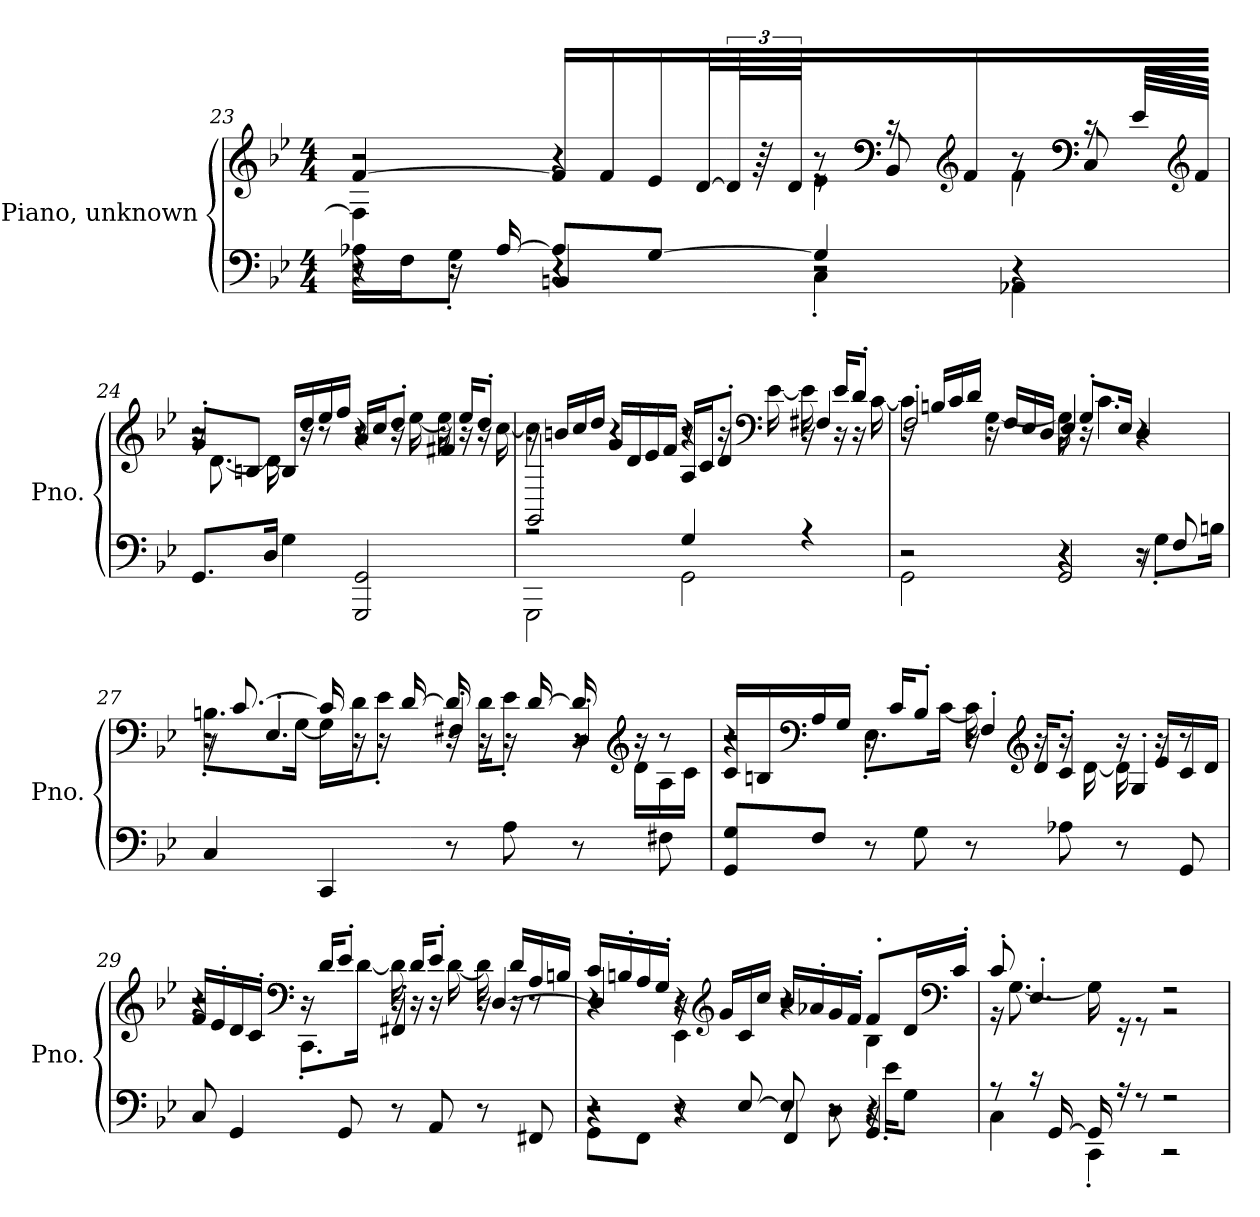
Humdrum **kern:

**kern	**kern
*part1	*part1
*staff2	*staff1
*I"Piano, unknown	*
*I'Pno.	*
!!LO:LB:g=z
*clefF4	*clefG2
*k[b-e-]	*k[b-e-]
*M4/4	*M4/4
=23	=23
*^	*^
*	*^	*	*^
8r	16A-X\LL	4r	[4f/	4F\]	2r
.	16F\J	.	.	.	.
16r	8G'\J	.	.	.	.
[16A-/	.	.	.	.	.
8A-/L]	4r	4BBn/	16f/LL]	4r	.
.	.	.	16f/	.	.
[8G/J	.	.	16e-/	.	.
.	.	.	[32d/L	.	.
.	.	.	96d/JJJk]	.	.
.	.	.	96r	.	.
.	.	.	96d/	.	.
4G/]	4C'\	2r	8r	4e-\	8r
*	*	*	*clefF4	*	*
.	.	.	16r	.	8BB-/
*	*	*	*clefG2	*	*
.	.	.	16f/	.	.
4r	4AA-X\	.	8r	4f\	8r
*	*	*	*clefF4	*	*
.	.	.	16r	.	8C/
.	.	.	32e-/LLL	.	.
*	*	*	*clefG2	*	*
.	.	.	32f/JJJ	.	.
*v	*v	*v	*	*	*
!!LO:LB:g=z	!!	!!
=24	=24	=24	=24
8.GG/L	8g'/L	16r	2r
.	.	[8.d\	.
.	[8Bn/J	.	.
16D/Jk	.	.	.
4G\	16B/LL]	16d\]	.
.	16dd/	16r	.
.	16ee-/	8r	.
.	16ff/JJ	.	.
2GGG/ 2GG/	16a/LL	8r	4r
.	16cc/J	.	.
.	8dd'/J	16r	.
.	.	[16ee-\	.
.	16r	16ee-\]	4f#X/
.	16ee-/KL	16r	.
.	8dd'/J	16r	.
.	.	[16cc\	.
=25	=25	=25	=25
*^	*	*	*
2r	2GGG\	16r	4cc\]	2GG/
.	.	16bn/LL	.	.
.	.	16cc/	.	.
.	.	16dd/JJ	.	.
.	.	16g/LL	4r	.
.	.	16d/	.	.
.	.	16e-/	.	.
.	.	16f/JJ	.	.
4G/	2GG\	16A/LL	8r	4r
.	.	16c/J	.	.
.	.	8d'/J	16r	.
*	*	*clefF4	*	*
.	.	.	[16e-\	.
4r	.	16r	16e-\]	4F#X/
.	.	16e-/KL	16r	.
.	.	8d'/J	16r	.
.	.	.	[16c\	.
!!LO:PB:g=z	!!	!!
=26	=26	=26	=26	=26
*	*^	*	*	*
2r	2GG\	2r	16r	4c\]	2F'/
.	.	.	16Bn/LL	.	.
.	.	.	16c/	.	.
.	.	.	16d/JJ	.	.
.	.	.	16r	[4G\	.
.	.	.	16F/LL	.	.
.	.	.	16E-/	.	.
.	.	.	16D/JJ	.	.
4r	4r	2GG/	16r	16G\]	4E-/
.	.	.	8G'/L	16r	.
.	.	.	.	4.c\	.
.	.	.	16E-/Jk	.	.
8r	16r	.	4D/	.	4r
.	8G'\L	.	.	.	.
8F/	.	.	.	.	.
.	16Bn\Jk	.	.	.	.
*v	*v	*v	*	*	*
!!LO:LB:g=z	!!	!!
=27	=27	=27	=27
4C/	16r	8.Bn'\L	8r
.	[8.c/	.	.
.	.	.	4.E-'/
.	.	[16G\Jk	.
4CC/	16c/]	16G\LL]	.
.	16r	16d\J	.
.	16r	8e-'\J	.
.	[16d/	.	.
8r	16d/]	16r	4F#X'/
.	16r	16d\KL	.
8A\	16r	8e-'\J	.
.	[16d/	.	.
8r	16d/]	16r	4D'/
*	*clefG2	*	*
.	16r	16d\LL	.
8F#X\	8r	16A\	.
.	.	16c\JJ	.
!!LO:LB:g=z	!!	!!
=28	=28	=28	=28
8GG/ 8G/L	16c/LL	4r	2r
.	16Bn/	.	.
*	*clefF4	*	*
8F/J	16A/	.	.
.	16G/JJ	.	.
8r	16r	8.E-'\L	.
.	16c/KL	.	.
8G\	8B'/J	.	.
.	.	[16c\Jk	.
8r	16r	16c\]	4F'/
*	*clefG2	*	*
.	16d/KL	16r	.
8A-X\	8c'/J	16r	.
.	.	[16d\	.
8r	16r	16d\]	4G'/
.	16e-/LL	16r	.
8GG/	16c/	8r	.
.	16d/JJ	.	.
!!LO:LB:g=z	!!	!!
=29	=29	=29	=29
8C/	16f/LL	4r	2r
.	16e-'/	.	.
4GG/	16d/	.	.
.	16c'/JJ	.	.
*	*clefF4	*	*
.	16r	8.CC'\L	.
.	16d/KL	.	.
8GG/	8e-'/J	.	.
.	.	[16d\Jk	.
8r	16r	16d\]	4FF#X'/
.	16d/KL	16r	.
8AA/	8e-'/J	16r	.
.	.	[16d\	.
8r	16r	16d\]	[4D/
.	16d/LL	16r	.
8FF#X/	16A/	8r	.
.	16Bn/JJ	.	.
!!LO:LB:g=z	!!	!!
=30	=30	=30	=30
*^	*	*	*
*	*^	*	*	*
4r	8GG\L	2r	16c/LL	4r	4D/]
.	.	.	16Bn'/	.	.
.	8FF\J	.	16A/	.	.
.	.	.	16G'/JJ	.	.
8r	4r	.	16r	4EE-\	4r
*	*	*	*clefG2	*	*
.	.	.	16g/LL	.	.
[8E-/	.	.	16c/	.	.
.	.	.	16cc/JJ	.	.
8E-/]	8r	4FF/	16b-/LL	4r	2r
.	.	.	16a-X'/	.	.
8r	8D\	.	16g/	.	.
.	.	.	16f'/JJ	.	.
4r	16r	4GG/	8f'/L	4B\	.
.	16e-'\KL	.	.	.	.
.	8G\J	.	16d/L	.	.
*	*	*	*clefF4	*	*
.	.	.	16c'/JJ	.	.
*	*v	*v	*	*	*
*	*	*	*v	*v
=31	=31	=31	=31
8r	4C\	8c'/	16r
.	.	.	[8.G\
16r	.	4.E-'/	.
[16GG/	.	.	.
16GG/]	4CC'\	.	16G\]
16r	.	.	16r
8r	.	.	8r
2r	2r	2r	2r
*v	*v	*	*
*	*v	*v
=	=
*-	*-
